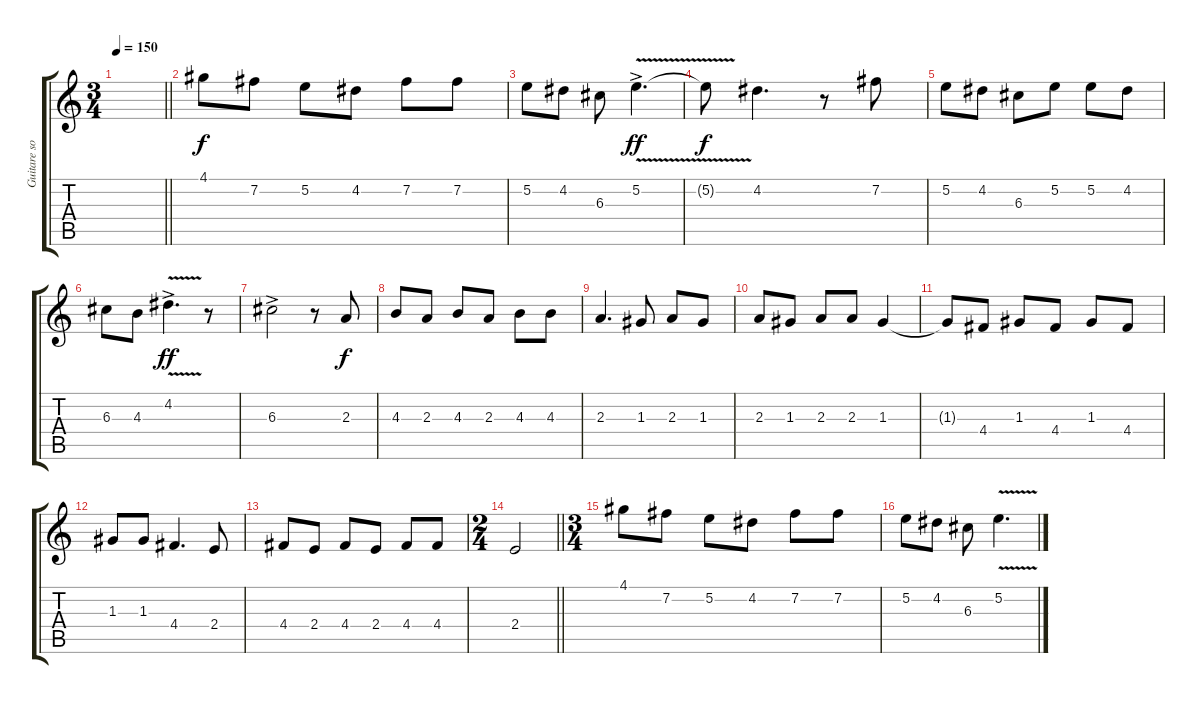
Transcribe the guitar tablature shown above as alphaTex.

\track ("Guitare solo" "Guitare so") {instrument electricguitarjazz}
\staff {score tabs}
\tuning (E4 B3 G3 D3 A2 E2) {hide}
\ts (3 4)
\tempo 150
\clef g2
\barLineRight lightlight
\ks c
|
4.1.8 7.2.8 5.2.8 4.2.8 7.2.8 7.2.8 |
5.2.8 4.2.8 6.3.8 5.2{v ac}.4{d dy ff} |
5.2{t}.8{dy f} 4.2.4{d} r.8 7.2.8 |
5.2.8 4.2.8 6.3.8 5.2.8 5.2.8 4.2.8 |
6.3.8 4.3.8 4.2{v ac}.4{d dy ff} r.8 |
6.3{ac}.2 r.8 2.3.8{dy f} |
4.3.8 2.3.8 4.3.8 2.3.8 4.3.8 4.3.8 |
2.3.4{d} 1.3.8 2.3.8 1.3.8 |
2.3.8 1.3.8 2.3.8 2.3.8 1.3.4 |
1.3{t}.8 4.4.8 1.3.8 4.4.8 1.3.8 4.4.8 |
1.3.8 1.3.8 4.4.4{d} 2.4.8 |
4.4.8 2.4.8 4.4.8 2.4.8 4.4.8 4.4.8 |
\ts (2 4)
\barLineRight lightlight
2.4.2 |
\ts (3 4)
4.1.8 7.2.8 5.2.8 4.2.8 7.2.8 7.2.8 |
5.2.8 4.2.8 6.3.8 5.2{v}.4{d}
